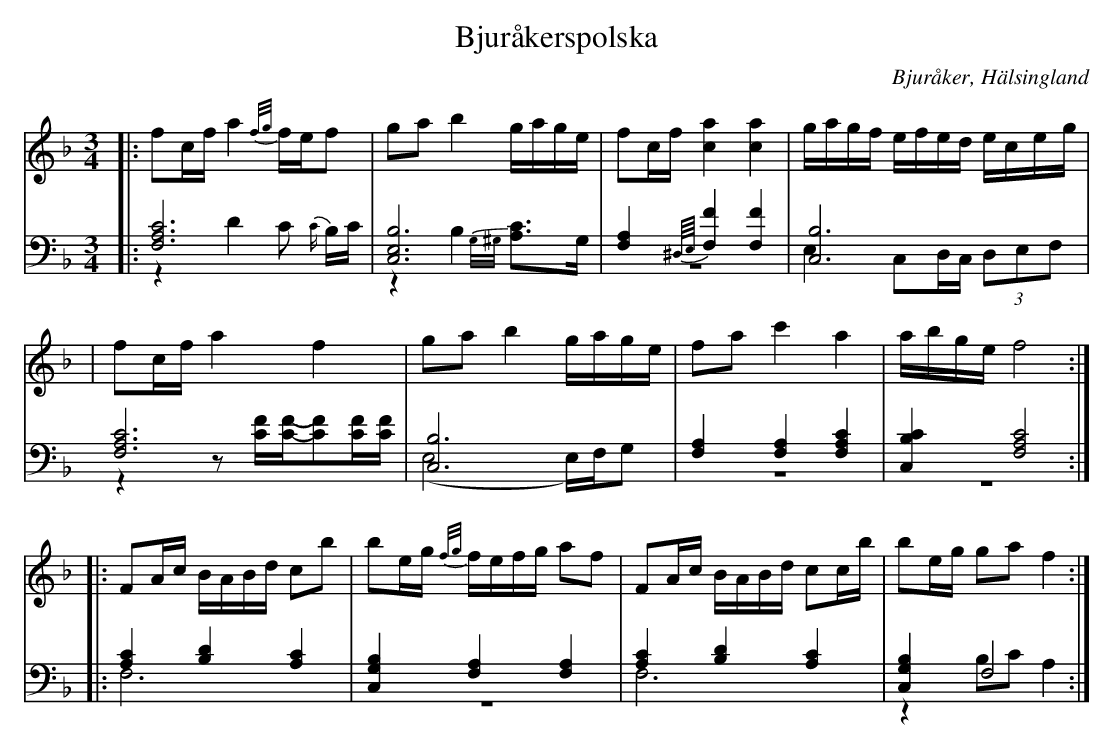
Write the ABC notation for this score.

X:1
T: Bjuråkerspolska
O: Bjuråker, Hälsingland
M: 3/4
L: 1/8
K: F
V:1
V:2
V:3 merge
V: 1
|:fc/f/ a2 {f/g/}f/e/f|ga b2 g/a/g/e/|fc/f/ [c2a2] [c2a2]|g/a/g/f/ e/f/e/d/ e/c/e/g/|
|fc/f/ a2 f2|ga b2 g/a/g/e/|fa c'2 a2| a/b/g/e/ f4:|
|:FA/c/ B/A/B/d/ cb|be/g/ {f/g/}f/e/f/g/ af|FA/c/ B/A/B/d/ cc/b/|be/g/ ga f2:|
V:2 clef=bass
|:[F,6A,6C6]|[C,6E,6B,6]|[F,2A,2] {^D,//E,//}[F,2F2] [F,2F2]|[C,6B,6]|
[F,6A,6C6]|[C,6B,6]|[F,2A,2] [F,2A,2] [F,2A,2C2]|[C,2B,2C2] [F,4A,4C4]:|
 |:[A,2C2] [B,2D2] [A,2C2]|[C,2G,2B,2] [F,2A,2] [F,2A,2]|[A,2C2] [B,2D2] [A,2C2]|[C,2G,2B,2] F,4 :|
V:3 clef=bass
 |:z2D2 C {C/}B,/C/|z2 B,2 {G,/^G,/}[A,C]>G,|z6|E,2 C,D,/C,/ (3D,E,F,|
 |z2 z[C/F/][C/F/]-[CF][C/F/][C/F/]|(E,4 E,/)F,/G,|z6|z6:|
|:F,6|z6|F,6|z2 B,C A,2:|
